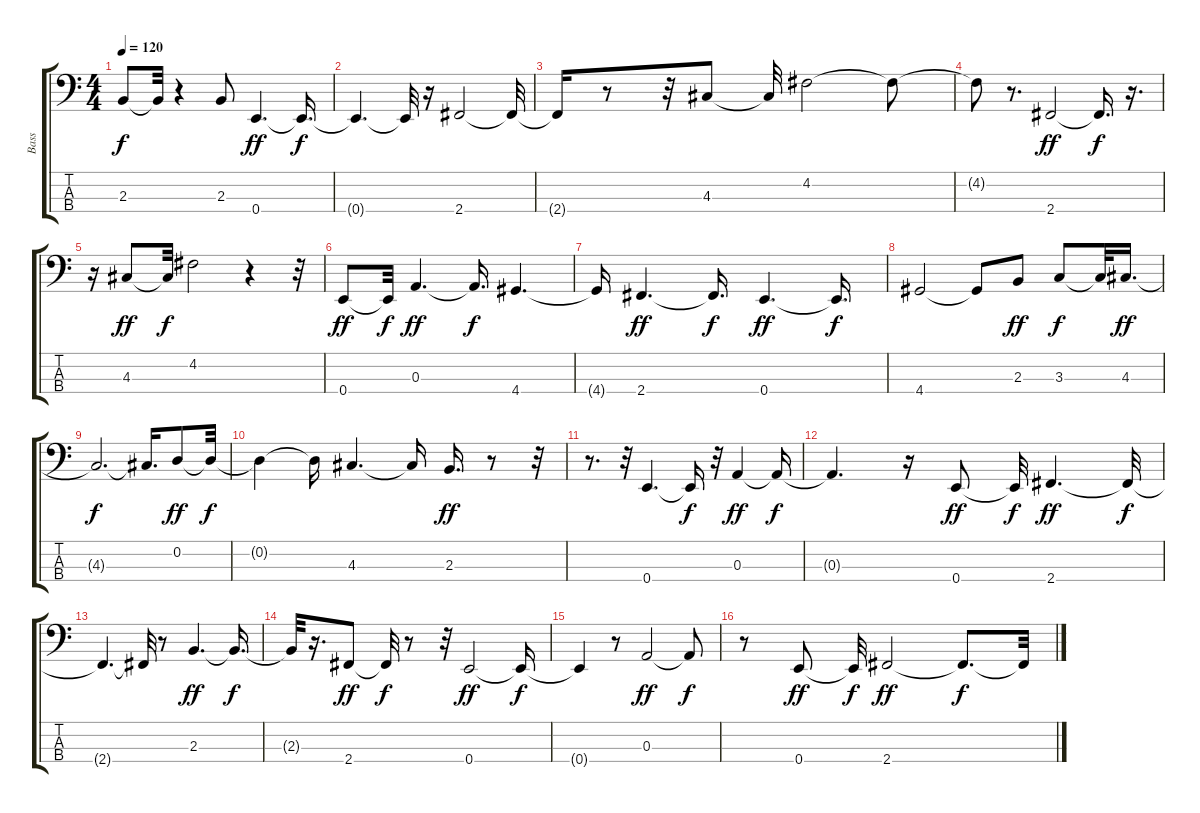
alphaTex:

\track ("Bass" "Bass") {instrument electricbassfinger}
\staff {score tabs}
\tuning (G2 D2 A1 E1) {hide}
\ts (4 4)
\tempo 120
\clef f4
\ks c
2.3{t}.8{dy f} 2.3{t}.32 r.4 2.3.8 0.4.4{d dy ff} 0.4{t}.16{d dy f} |
0.4{t}.4{d} 0.4{t}.32 r.16 2.4.2 2.4{t}.32 |
2.4{t}.16 r.8 r.32 4.3.8 4.3{t}.32 4.2.2 4.2{t}.8 |
4.2{t}.8 r.8{d} 2.4.2{dy ff} 2.4{t}.16{d dy f} r.16{d} |
r.16 4.3.8{dy ff} 4.3{t}.32{dy f} 4.2.2 r.4 r.32 |
0.4.8{dy ff} 0.4{t}.32{dy f} 0.3.4{d dy ff} 0.3{t}.16{d dy f} 4.4.4{d} |
4.4{t}.16 2.4.4{d dy ff} 2.4{t}.16{d dy f} 0.4.4{d dy ff} 0.4{t}.16{d dy f} |
4.4.2 4.4{t}.8 2.3.8{dy ff} 3.3.8{dy f} 3.3{t}.32 4.3.16{d dy ff} |
4.3{t}.2{d dy f} 4.3{t}.16{d} 0.2.8{dy ff} 0.2{t}.32{dy f} |
0.2{t}.4 0.2{t}.16 4.3.4{d} 4.3{t}.16 2.3.16{d dy ff} r.8 r.32 |
r.8{d} r.32 0.4.4{d} 0.4{t}.16{dy f} r.32 0.3.4{dy ff} 0.3{t}.16{dy f} |
0.3{t}.4{d} r.16 0.4.8{dy ff} 0.4{t}.32{dy f} 2.4.4{d dy ff} 2.4{t}.32{dy f} |
2.4{t}.4{d} 2.4{t}.32 r.8 2.3.4{d dy ff} 2.3{t}.16{d dy f} |
2.3{t}.32 r.16{d} 2.4.8{dy ff} 2.4{t}.32{dy f} r.8 r.32 0.4.2{dy ff} 0.4{t}.16{dy f} |
0.4{t}.4 r.8 0.3.2{dy ff} 0.3{t}.8{dy f} |
r.8 0.4.8{dy ff} 0.4{t}.32{dy f} 2.4.2{dy ff} 2.4{t}.8{d dy f} 2.4{t}.32
